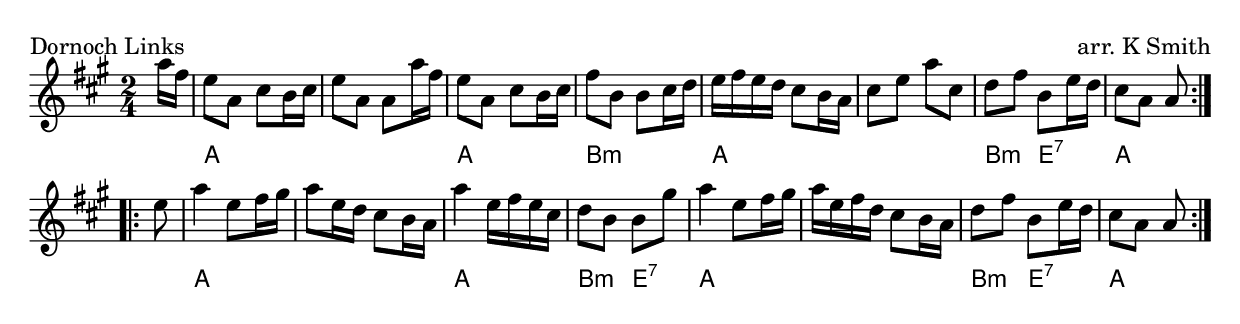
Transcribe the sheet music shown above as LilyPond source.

\version "2.22.0"

#(define (lower-extension pitch chbass)
    "Return re-sized markup for pitch note name."
    #{
        \markup \fontsize #-2
        #(note-name->markup pitch chbass)
    #}
)

\include "english.ly"


\paper {
   top-margin = 5\mm
   bottom-margin = 5\mm
   left-margin = 5\mm
   right-margin = 5\mm
   ragged-bottom = ##f
%   page-limit-inter-system-space=##t
%   page-limit-inter-system-space-factor=1
%   after-title-space = 10\mm
   score-markup-spacing = #'((basic-distance . 10))
   markup-system-spacing = #'((basic-distance . 5))
   system-system-spacing= #'((basic-distance . 12))
%   markup-markup-spacing = #'((basic-distance . 0))
}

\layout {
  indent = 0 \mm
  \context { 
        \ChordNames
        chordNoteNamer = #lower-extension
        \override ChordName.font-size = #0.5
  }
}

% Dornoch  Links, Keith
\score{
  \relative c''{
    <<
      {
        \clef treble
        \key a \major
        \time 2/4
        \partial 8 a'16 fs |
        e8 a, cs b16 cs |
        e8 a, a a'16 fs |
        e8 a, cs b16 cs |
        fs8 b, b cs16 d |
        e fs e d cs8 b16 a |
        cs8 e a cs, |
        d fs b, e16 d |
        cs8 a a \bar":|.|:"\break
        e'8 | a4 e8 fs16 gs |
        a8 e16 d cs8 b16 a |
        a'4 e16 fs e cs |
        d8 b b gs' |
        a4 e8 fs16 gs |
        a e fs d cs8 b16 a |
        d8 fs b, e16 d |
        cs8 a a \bar":|."
      }
      \new ChordNames{
        \chordmode{
          \partial 8 s8 |
          a2 | s | a | b:m | a | s | b4:m e:7 | a2 |
          a | s | a | b4:m e:7 | a2 | s | b4:m e:7 | a s8
        }
      }
    >>
  }
  \header{
    piece = "Dornoch Links"
    opus = "arr. K Smith"
  }
}
